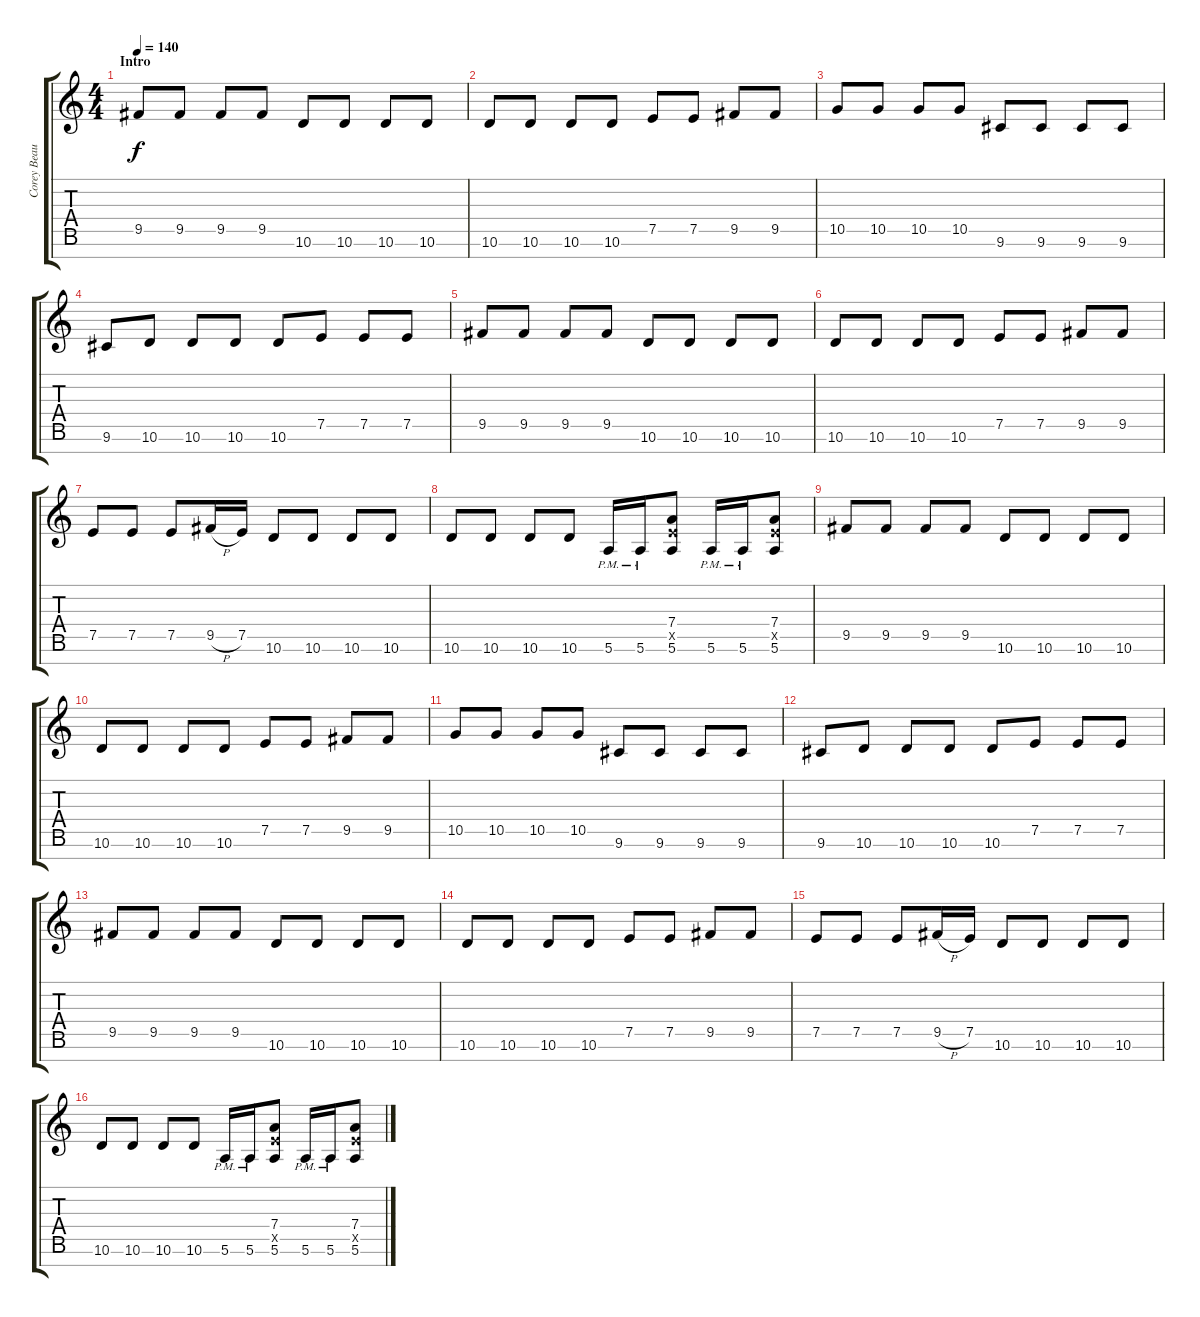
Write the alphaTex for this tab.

\track ("Corey Beaulieu" "Corey Beau") {instrument distortionguitar}
\staff {score tabs}
\tuning (E4 B3 G3 D3 A2 E2 B1) {hide}
\ts (4 4)
\section ("" "Intro")
\tempo 140
\clef g2
\ks c
9.5.8{dy f instrument distortionguitar} 9.5.8 9.5.8 9.5.8 10.6.8 10.6.8 10.6.8 10.6.8 |
10.6.8 10.6.8 10.6.8 10.6.8 7.5.8 7.5.8 9.5.8 9.5.8 |
10.5.8 10.5.8 10.5.8 10.5.8 9.6.8 9.6.8 9.6.8 9.6.8 |
9.6.8 10.6.8 10.6.8 10.6.8 10.6.8 7.5.8 7.5.8 7.5.8 |
9.5.8 9.5.8 9.5.8 9.5.8 10.6.8 10.6.8 10.6.8 10.6.8 |
10.6.8 10.6.8 10.6.8 10.6.8 7.5.8 7.5.8 9.5.8 9.5.8 |
7.5.8 7.5.8 7.5.8 9.5{h}.16 7.5.16 10.6.8 10.6.8 10.6.8 10.6.8 |
10.6.8 10.6.8 10.6.8 10.6.8 5.6{pm}.16 5.6{pm}.16 (7.4 7.5{x} 5.6).8 5.6{pm}.16 5.6{pm}.16 (7.4 7.5{x} 5.6).8 |
9.5.8 9.5.8 9.5.8 9.5.8 10.6.8 10.6.8 10.6.8 10.6.8 |
10.6.8 10.6.8 10.6.8 10.6.8 7.5.8 7.5.8 9.5.8 9.5.8 |
10.5.8 10.5.8 10.5.8 10.5.8 9.6.8 9.6.8 9.6.8 9.6.8 |
9.6.8 10.6.8 10.6.8 10.6.8 10.6.8 7.5.8 7.5.8 7.5.8 |
9.5.8 9.5.8 9.5.8 9.5.8 10.6.8 10.6.8 10.6.8 10.6.8 |
10.6.8 10.6.8 10.6.8 10.6.8 7.5.8 7.5.8 9.5.8 9.5.8 |
7.5.8 7.5.8 7.5.8 9.5{h}.16 7.5.16 10.6.8 10.6.8 10.6.8 10.6.8 |
10.6.8 10.6.8 10.6.8 10.6.8 5.6{pm}.16 5.6{pm}.16 (7.4 7.5{x} 5.6).8 5.6{pm}.16 5.6{pm}.16 (7.4 7.5{x} 5.6).8
